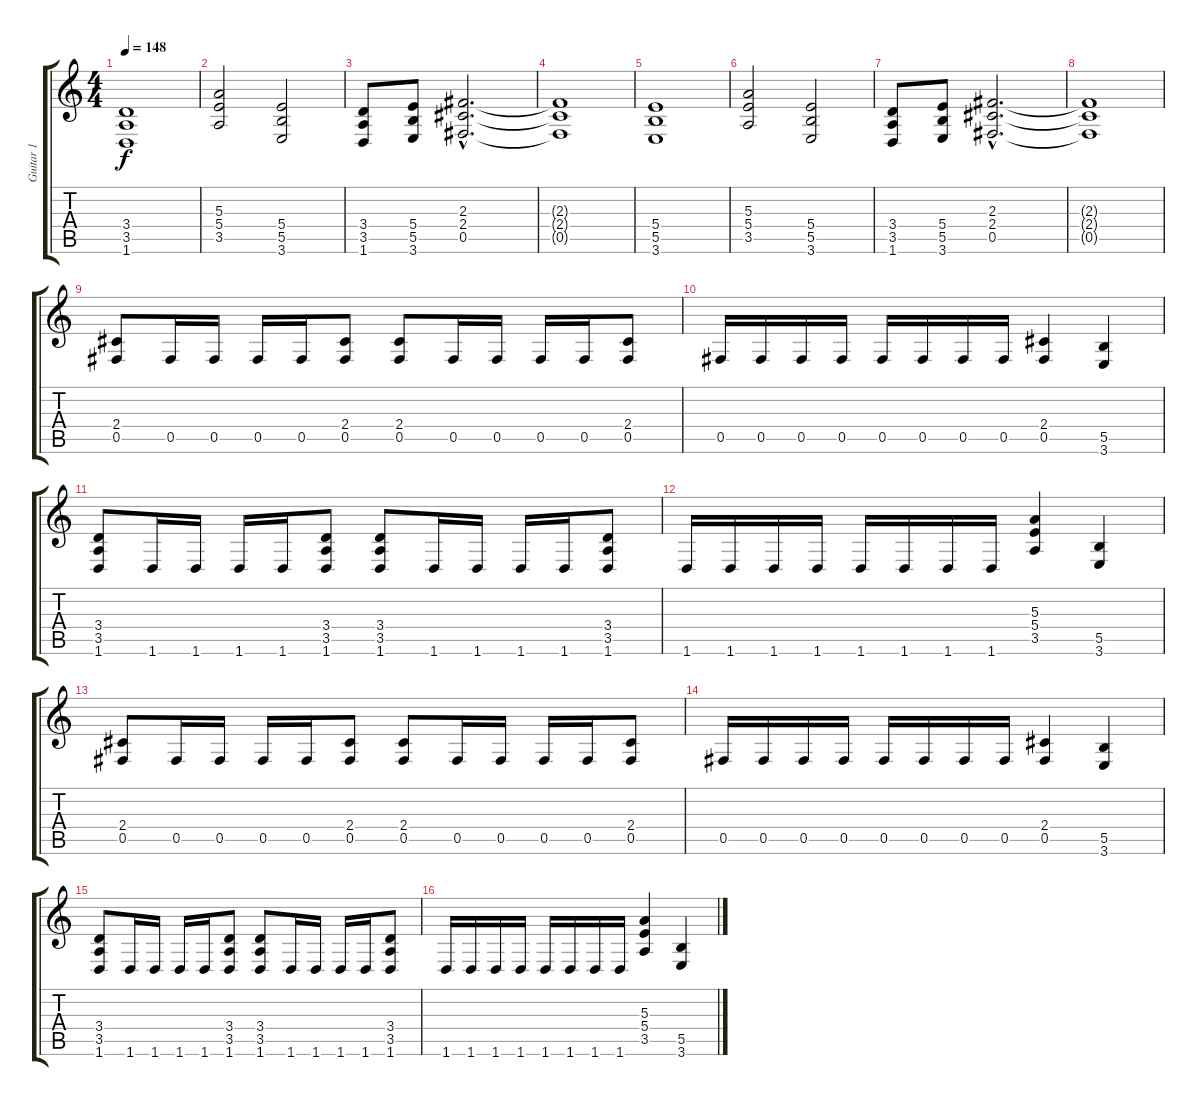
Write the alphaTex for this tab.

\track ("Guitar 1" "Guitar 1") {instrument distortionguitar}
\staff {score tabs}
\tuning (Db4 Ab3 E3 B2 Gb2 Db2) {hide}
\ts (4 4)
\tempo 148
\clef g2
\ks c
(3.4 3.5 1.6).1{dy f} |
(5.3 5.4 3.5).2 (5.4 5.5 3.6).2 |
(3.4 3.5 1.6).8 (5.4 5.5 3.6).8 (2.3{hac} 2.4{hac} 0.5{hac}).2{d} |
(2.3{t} 2.4{t} 0.5{t}).1 |
(5.4 5.5 3.6).1 |
(5.3 5.4 3.5).2 (5.4 5.5 3.6).2 |
(3.4 3.5 1.6).8 (5.4 5.5 3.6).8 (2.3{hac} 2.4{hac} 0.5{hac}).2{d} |
(2.3{t} 2.4{t} 0.5{t}).1 |
(2.4 0.5).8 0.5.16 0.5.16 0.5.16 0.5.16 (2.4 0.5).8 (2.4 0.5).8 0.5.16 0.5.16 0.5.16 0.5.16 (2.4 0.5).8 |
0.5.16 0.5.16 0.5.16 0.5.16 0.5.16 0.5.16 0.5.16 0.5.16 (2.4 0.5).4 (5.5 3.6).4 |
(3.4 3.5 1.6).8 1.6.16 1.6.16 1.6.16 1.6.16 (3.4 3.5 1.6).8 (3.4 3.5 1.6).8 1.6.16 1.6.16 1.6.16 1.6.16 (3.4 3.5 1.6).8 |
1.6.16 1.6.16 1.6.16 1.6.16 1.6.16 1.6.16 1.6.16 1.6.16 (5.3 5.4 3.5).4 (5.5 3.6).4 |
(2.4 0.5).8 0.5.16 0.5.16 0.5.16 0.5.16 (2.4 0.5).8 (2.4 0.5).8 0.5.16 0.5.16 0.5.16 0.5.16 (2.4 0.5).8 |
0.5.16 0.5.16 0.5.16 0.5.16 0.5.16 0.5.16 0.5.16 0.5.16 (2.4 0.5).4 (5.5 3.6).4 |
(3.4 3.5 1.6).8 1.6.16 1.6.16 1.6.16 1.6.16 (3.4 3.5 1.6).8 (3.4 3.5 1.6).8 1.6.16 1.6.16 1.6.16 1.6.16 (3.4 3.5 1.6).8 |
1.6.16 1.6.16 1.6.16 1.6.16 1.6.16 1.6.16 1.6.16 1.6.16 (5.3 5.4 3.5).4 (5.5 3.6).4
